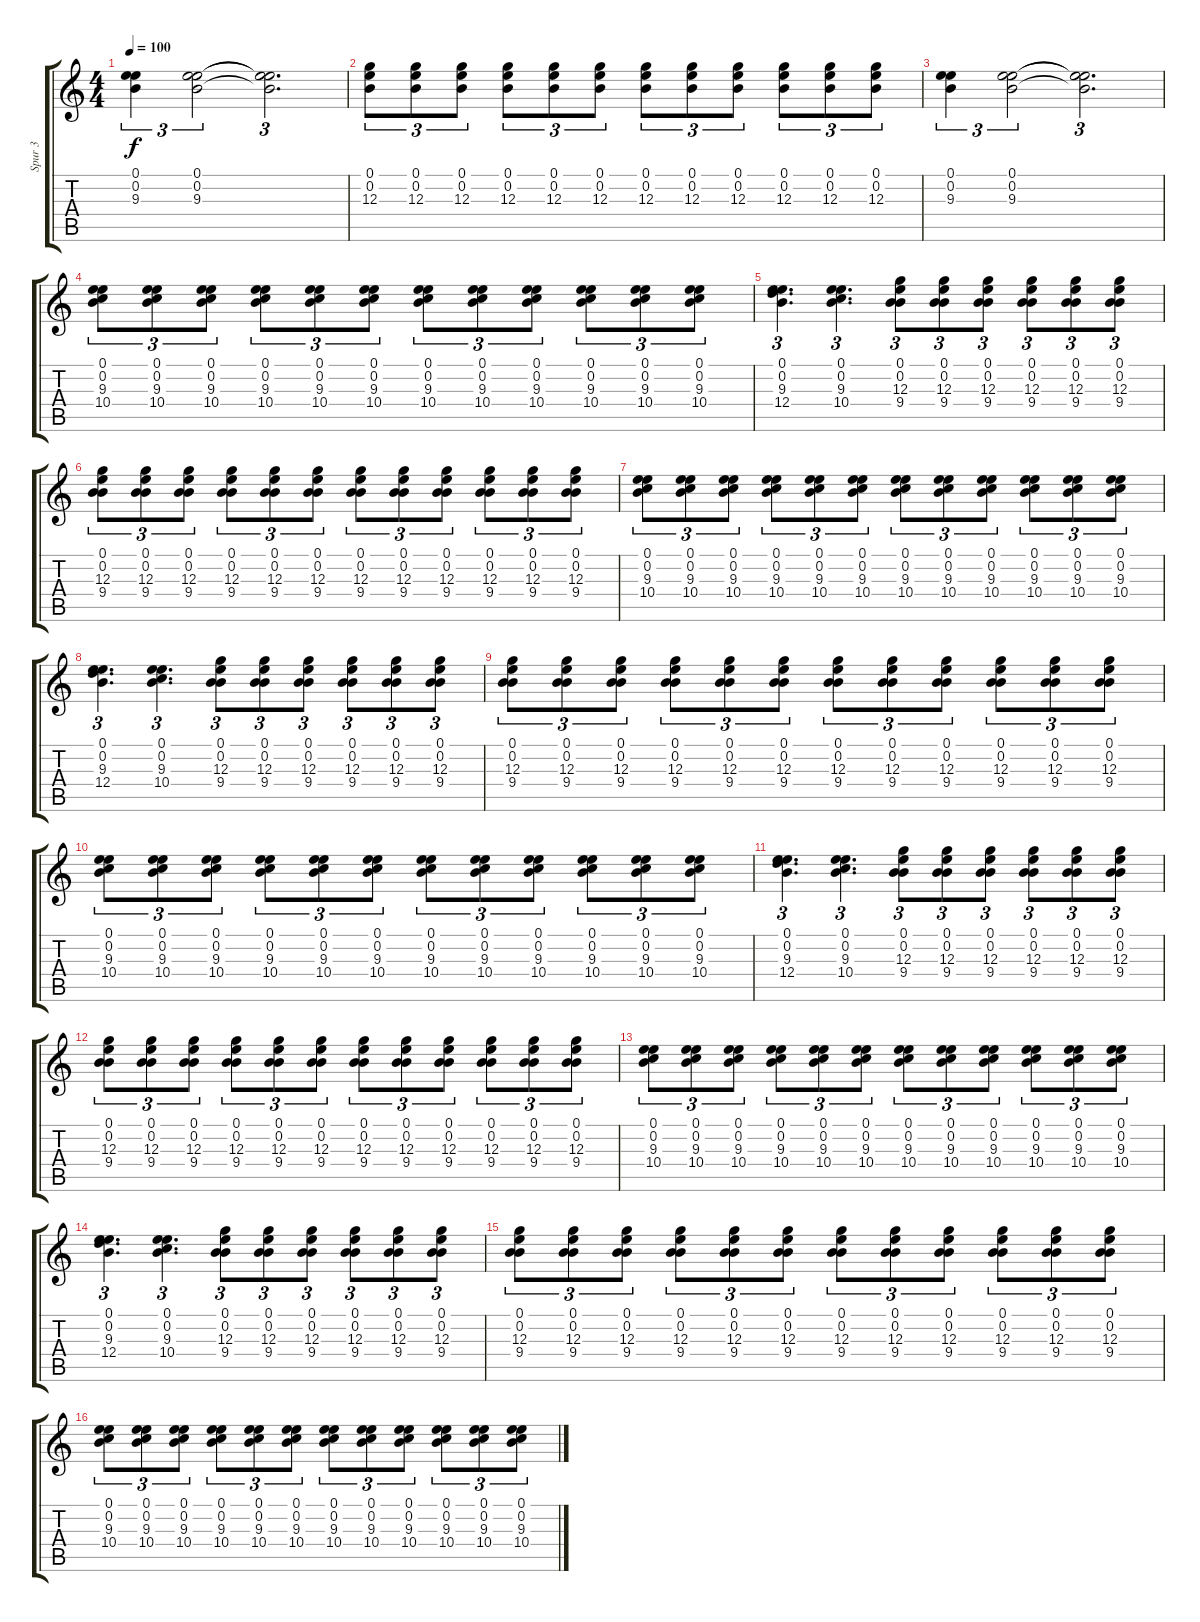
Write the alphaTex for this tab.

\track ("Spur 3" "Spur 3") {instrument distortionguitar}
\staff {score tabs}
\tuning (E4 B3 G3 D3 A2 E2) {hide}
\ts (4 4)
\tempo 100
\clef g2
\ks c
(0.1 0.2 9.3).4{tu (3 2) dy f} (0.1 0.2 9.3).2{tu (3 2)} (0.1{t} 0.2{t} 9.3{t}).2{d tu (3 2)} |
(0.1 0.2 12.3).8{tu (3 2)} (0.1 0.2 12.3).8{tu (3 2)} (0.1 0.2 12.3).8{tu (3 2)} (0.1 0.2 12.3).8{tu (3 2)} (0.1 0.2 12.3).8{tu (3 2)} (0.1 0.2 12.3).8{tu (3 2)} (0.1 0.2 12.3).8{tu (3 2)} (0.1 0.2 12.3).8{tu (3 2)} (0.1 0.2 12.3).8{tu (3 2)} (0.1 0.2 12.3).8{tu (3 2)} (0.1 0.2 12.3).8{tu (3 2)} (0.1 0.2 12.3).8{tu (3 2)} |
(0.1 0.2 9.3).4{tu (3 2)} (0.1 0.2 9.3).2{tu (3 2)} (0.1{t} 0.2{t} 9.3{t}).2{d tu (3 2)} |
(0.1 0.2 9.3 10.4).8{tu (3 2)} (0.1 0.2 9.3 10.4).8{tu (3 2)} (0.1 0.2 9.3 10.4).8{tu (3 2)} (0.1 0.2 9.3 10.4).8{tu (3 2)} (0.1 0.2 9.3 10.4).8{tu (3 2)} (0.1 0.2 9.3 10.4).8{tu (3 2)} (0.1 0.2 9.3 10.4).8{tu (3 2)} (0.1 0.2 9.3 10.4).8{tu (3 2)} (0.1 0.2 9.3 10.4).8{tu (3 2)} (0.1 0.2 9.3 10.4).8{tu (3 2)} (0.1 0.2 9.3 10.4).8{tu (3 2)} (0.1 0.2 9.3 10.4).8{tu (3 2)} |
(0.1 0.2 9.3 12.4).4{d tu (3 2)} (0.1 0.2 9.3 10.4).4{d tu (3 2)} (0.1 0.2 12.3 9.4).8{tu (3 2)} (0.1 0.2 12.3 9.4).8{tu (3 2)} (0.1 0.2 12.3 9.4).8{tu (3 2)} (0.1 0.2 12.3 9.4).8{tu (3 2)} (0.1 0.2 12.3 9.4).8{tu (3 2)} (0.1 0.2 12.3 9.4).8{tu (3 2)} |
(0.1 0.2 12.3 9.4).8{tu (3 2)} (0.1 0.2 12.3 9.4).8{tu (3 2)} (0.1 0.2 12.3 9.4).8{tu (3 2)} (0.1 0.2 12.3 9.4).8{tu (3 2)} (0.1 0.2 12.3 9.4).8{tu (3 2)} (0.1 0.2 12.3 9.4).8{tu (3 2)} (0.1 0.2 12.3 9.4).8{tu (3 2)} (0.1 0.2 12.3 9.4).8{tu (3 2)} (0.1 0.2 12.3 9.4).8{tu (3 2)} (0.1 0.2 12.3 9.4).8{tu (3 2)} (0.1 0.2 12.3 9.4).8{tu (3 2)} (0.1 0.2 12.3 9.4).8{tu (3 2)} |
(0.1 0.2 9.3 10.4).8{tu (3 2)} (0.1 0.2 9.3 10.4).8{tu (3 2)} (0.1 0.2 9.3 10.4).8{tu (3 2)} (0.1 0.2 9.3 10.4).8{tu (3 2)} (0.1 0.2 9.3 10.4).8{tu (3 2)} (0.1 0.2 9.3 10.4).8{tu (3 2)} (0.1 0.2 9.3 10.4).8{tu (3 2)} (0.1 0.2 9.3 10.4).8{tu (3 2)} (0.1 0.2 9.3 10.4).8{tu (3 2)} (0.1 0.2 9.3 10.4).8{tu (3 2)} (0.1 0.2 9.3 10.4).8{tu (3 2)} (0.1 0.2 9.3 10.4).8{tu (3 2)} |
(0.1 0.2 9.3 12.4).4{d tu (3 2)} (0.1 0.2 9.3 10.4).4{d tu (3 2)} (0.1 0.2 12.3 9.4).8{tu (3 2)} (0.1 0.2 12.3 9.4).8{tu (3 2)} (0.1 0.2 12.3 9.4).8{tu (3 2)} (0.1 0.2 12.3 9.4).8{tu (3 2)} (0.1 0.2 12.3 9.4).8{tu (3 2)} (0.1 0.2 12.3 9.4).8{tu (3 2)} |
(0.1 0.2 12.3 9.4).8{tu (3 2)} (0.1 0.2 12.3 9.4).8{tu (3 2)} (0.1 0.2 12.3 9.4).8{tu (3 2)} (0.1 0.2 12.3 9.4).8{tu (3 2)} (0.1 0.2 12.3 9.4).8{tu (3 2)} (0.1 0.2 12.3 9.4).8{tu (3 2)} (0.1 0.2 12.3 9.4).8{tu (3 2)} (0.1 0.2 12.3 9.4).8{tu (3 2)} (0.1 0.2 12.3 9.4).8{tu (3 2)} (0.1 0.2 12.3 9.4).8{tu (3 2)} (0.1 0.2 12.3 9.4).8{tu (3 2)} (0.1 0.2 12.3 9.4).8{tu (3 2)} |
(0.1 0.2 9.3 10.4).8{tu (3 2)} (0.1 0.2 9.3 10.4).8{tu (3 2)} (0.1 0.2 9.3 10.4).8{tu (3 2)} (0.1 0.2 9.3 10.4).8{tu (3 2)} (0.1 0.2 9.3 10.4).8{tu (3 2)} (0.1 0.2 9.3 10.4).8{tu (3 2)} (0.1 0.2 9.3 10.4).8{tu (3 2)} (0.1 0.2 9.3 10.4).8{tu (3 2)} (0.1 0.2 9.3 10.4).8{tu (3 2)} (0.1 0.2 9.3 10.4).8{tu (3 2)} (0.1 0.2 9.3 10.4).8{tu (3 2)} (0.1 0.2 9.3 10.4).8{tu (3 2)} |
(0.1 0.2 9.3 12.4).4{d tu (3 2)} (0.1 0.2 9.3 10.4).4{d tu (3 2)} (0.1 0.2 12.3 9.4).8{tu (3 2)} (0.1 0.2 12.3 9.4).8{tu (3 2)} (0.1 0.2 12.3 9.4).8{tu (3 2)} (0.1 0.2 12.3 9.4).8{tu (3 2)} (0.1 0.2 12.3 9.4).8{tu (3 2)} (0.1 0.2 12.3 9.4).8{tu (3 2)} |
(0.1 0.2 12.3 9.4).8{tu (3 2)} (0.1 0.2 12.3 9.4).8{tu (3 2)} (0.1 0.2 12.3 9.4).8{tu (3 2)} (0.1 0.2 12.3 9.4).8{tu (3 2)} (0.1 0.2 12.3 9.4).8{tu (3 2)} (0.1 0.2 12.3 9.4).8{tu (3 2)} (0.1 0.2 12.3 9.4).8{tu (3 2)} (0.1 0.2 12.3 9.4).8{tu (3 2)} (0.1 0.2 12.3 9.4).8{tu (3 2)} (0.1 0.2 12.3 9.4).8{tu (3 2)} (0.1 0.2 12.3 9.4).8{tu (3 2)} (0.1 0.2 12.3 9.4).8{tu (3 2)} |
(0.1 0.2 9.3 10.4).8{tu (3 2)} (0.1 0.2 9.3 10.4).8{tu (3 2)} (0.1 0.2 9.3 10.4).8{tu (3 2)} (0.1 0.2 9.3 10.4).8{tu (3 2)} (0.1 0.2 9.3 10.4).8{tu (3 2)} (0.1 0.2 9.3 10.4).8{tu (3 2)} (0.1 0.2 9.3 10.4).8{tu (3 2)} (0.1 0.2 9.3 10.4).8{tu (3 2)} (0.1 0.2 9.3 10.4).8{tu (3 2)} (0.1 0.2 9.3 10.4).8{tu (3 2)} (0.1 0.2 9.3 10.4).8{tu (3 2)} (0.1 0.2 9.3 10.4).8{tu (3 2)} |
(0.1 0.2 9.3 12.4).4{d tu (3 2)} (0.1 0.2 9.3 10.4).4{d tu (3 2)} (0.1 0.2 12.3 9.4).8{tu (3 2)} (0.1 0.2 12.3 9.4).8{tu (3 2)} (0.1 0.2 12.3 9.4).8{tu (3 2)} (0.1 0.2 12.3 9.4).8{tu (3 2)} (0.1 0.2 12.3 9.4).8{tu (3 2)} (0.1 0.2 12.3 9.4).8{tu (3 2)} |
(0.1 0.2 12.3 9.4).8{tu (3 2)} (0.1 0.2 12.3 9.4).8{tu (3 2)} (0.1 0.2 12.3 9.4).8{tu (3 2)} (0.1 0.2 12.3 9.4).8{tu (3 2)} (0.1 0.2 12.3 9.4).8{tu (3 2)} (0.1 0.2 12.3 9.4).8{tu (3 2)} (0.1 0.2 12.3 9.4).8{tu (3 2)} (0.1 0.2 12.3 9.4).8{tu (3 2)} (0.1 0.2 12.3 9.4).8{tu (3 2)} (0.1 0.2 12.3 9.4).8{tu (3 2)} (0.1 0.2 12.3 9.4).8{tu (3 2)} (0.1 0.2 12.3 9.4).8{tu (3 2)} |
(0.1 0.2 9.3 10.4).8{tu (3 2)} (0.1 0.2 9.3 10.4).8{tu (3 2)} (0.1 0.2 9.3 10.4).8{tu (3 2)} (0.1 0.2 9.3 10.4).8{tu (3 2)} (0.1 0.2 9.3 10.4).8{tu (3 2)} (0.1 0.2 9.3 10.4).8{tu (3 2)} (0.1 0.2 9.3 10.4).8{tu (3 2)} (0.1 0.2 9.3 10.4).8{tu (3 2)} (0.1 0.2 9.3 10.4).8{tu (3 2)} (0.1 0.2 9.3 10.4).8{tu (3 2)} (0.1 0.2 9.3 10.4).8{tu (3 2)} (0.1 0.2 9.3 10.4).8{tu (3 2)}
